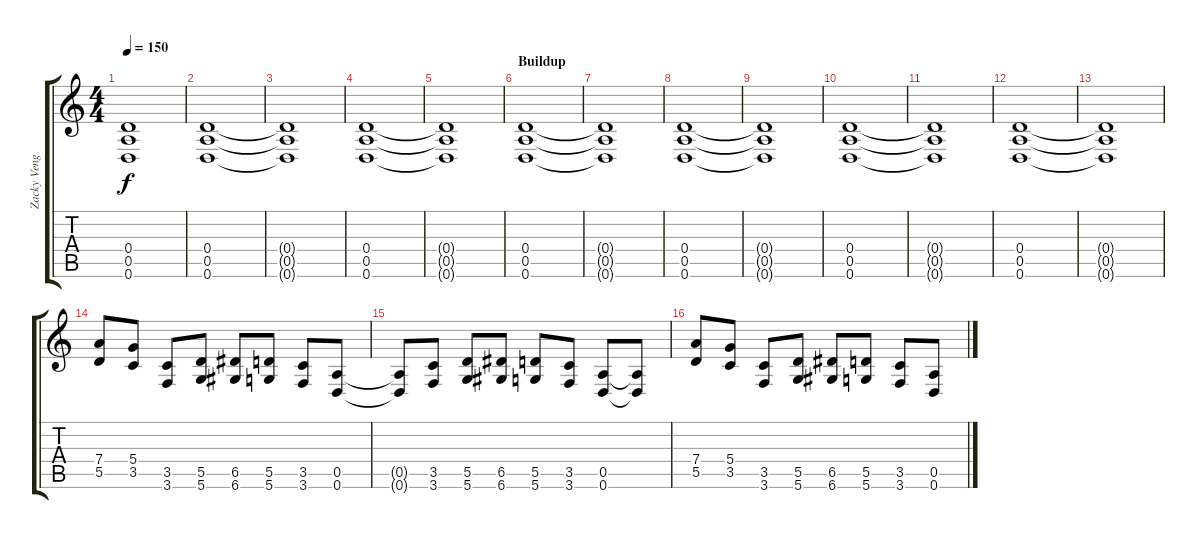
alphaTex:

\track ("Zacky Vengeance" "Zacky Veng") {instrument overdrivenguitar}
\staff {score tabs}
\tuning (E4 B3 G3 D3 A2 D2) {hide}
\ts (4 4)
\tempo 150
\clef g2
\ks c
(0.4{t} 0.5{t} 0.6{t}).1{dy f} |
(0.4 0.5 0.6).1 |
(0.4{t} 0.5{t} 0.6{t}).1 |
(0.4 0.5 0.6).1 |
(0.4{t} 0.5{t} 0.6{t}).1 |
\section ("" "Buildup")
(0.4 0.5 0.6).1 |
(0.4{t} 0.5{t} 0.6{t}).1 |
(0.4 0.5 0.6).1 |
(0.4{t} 0.5{t} 0.6{t}).1 |
(0.4 0.5 0.6).1 |
(0.4{t} 0.5{t} 0.6{t}).1 |
(0.4 0.5 0.6).1 |
(0.4{t} 0.5{t} 0.6{t}).1 |
(7.4 5.5).8 (5.4 3.5).8 (3.5 3.6).8 (5.5 5.6).8 (6.5 6.6).8 (5.5 5.6).8 (3.5 3.6).8 (0.5 0.6).8 |
(0.5{t} 0.6{t}).8 (3.5 3.6).8 (5.5 5.6).8 (6.5 6.6).8 (5.5 5.6).8 (3.5 3.6).8 (0.5 0.6).8 (0.5{t} 0.6{t}).8 |
(7.4 5.5).8 (5.4 3.5).8 (3.5 3.6).8 (5.5 5.6).8 (6.5 6.6).8 (5.5 5.6).8 (3.5 3.6).8 (0.5 0.6).8
